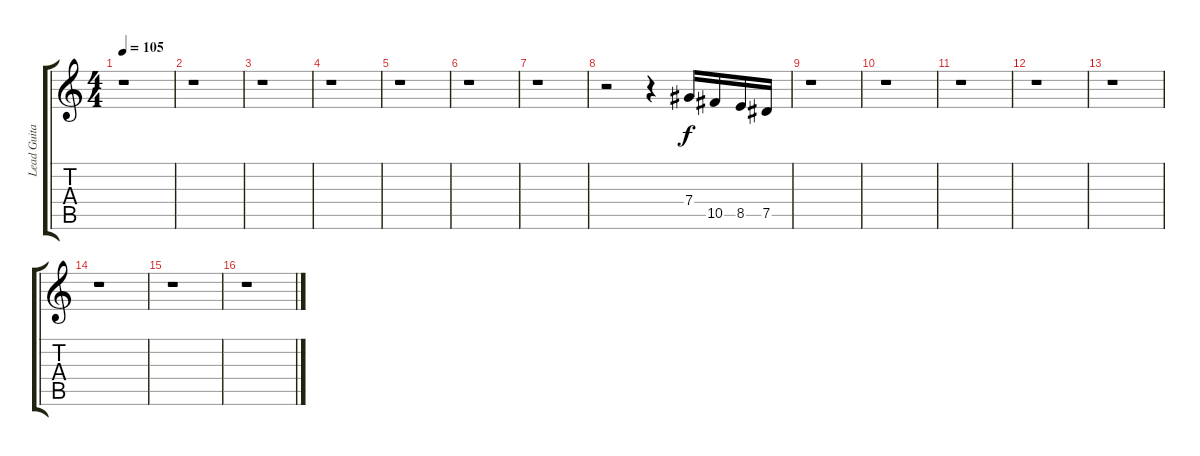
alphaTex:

\track ("Lead Guitar" "Lead Guita") {instrument distortionguitar}
\staff {score tabs}
\tuning (Eb4 Bb3 Gb3 Db3 Ab2 Eb2) {hide}
\ts (4 4)
\tempo 105
\clef g2
\ks c
r.1{dy f} |
r.1 |
r.1 |
r.1 |
r.1 |
r.1 |
r.1 |
r.2 r.4 7.4.16 10.5.16 8.5.16 7.5.16 |
r.1 |
r.1 |
r.1 |
r.1 |
r.1 |
r.1 |
r.1 |
r.1
